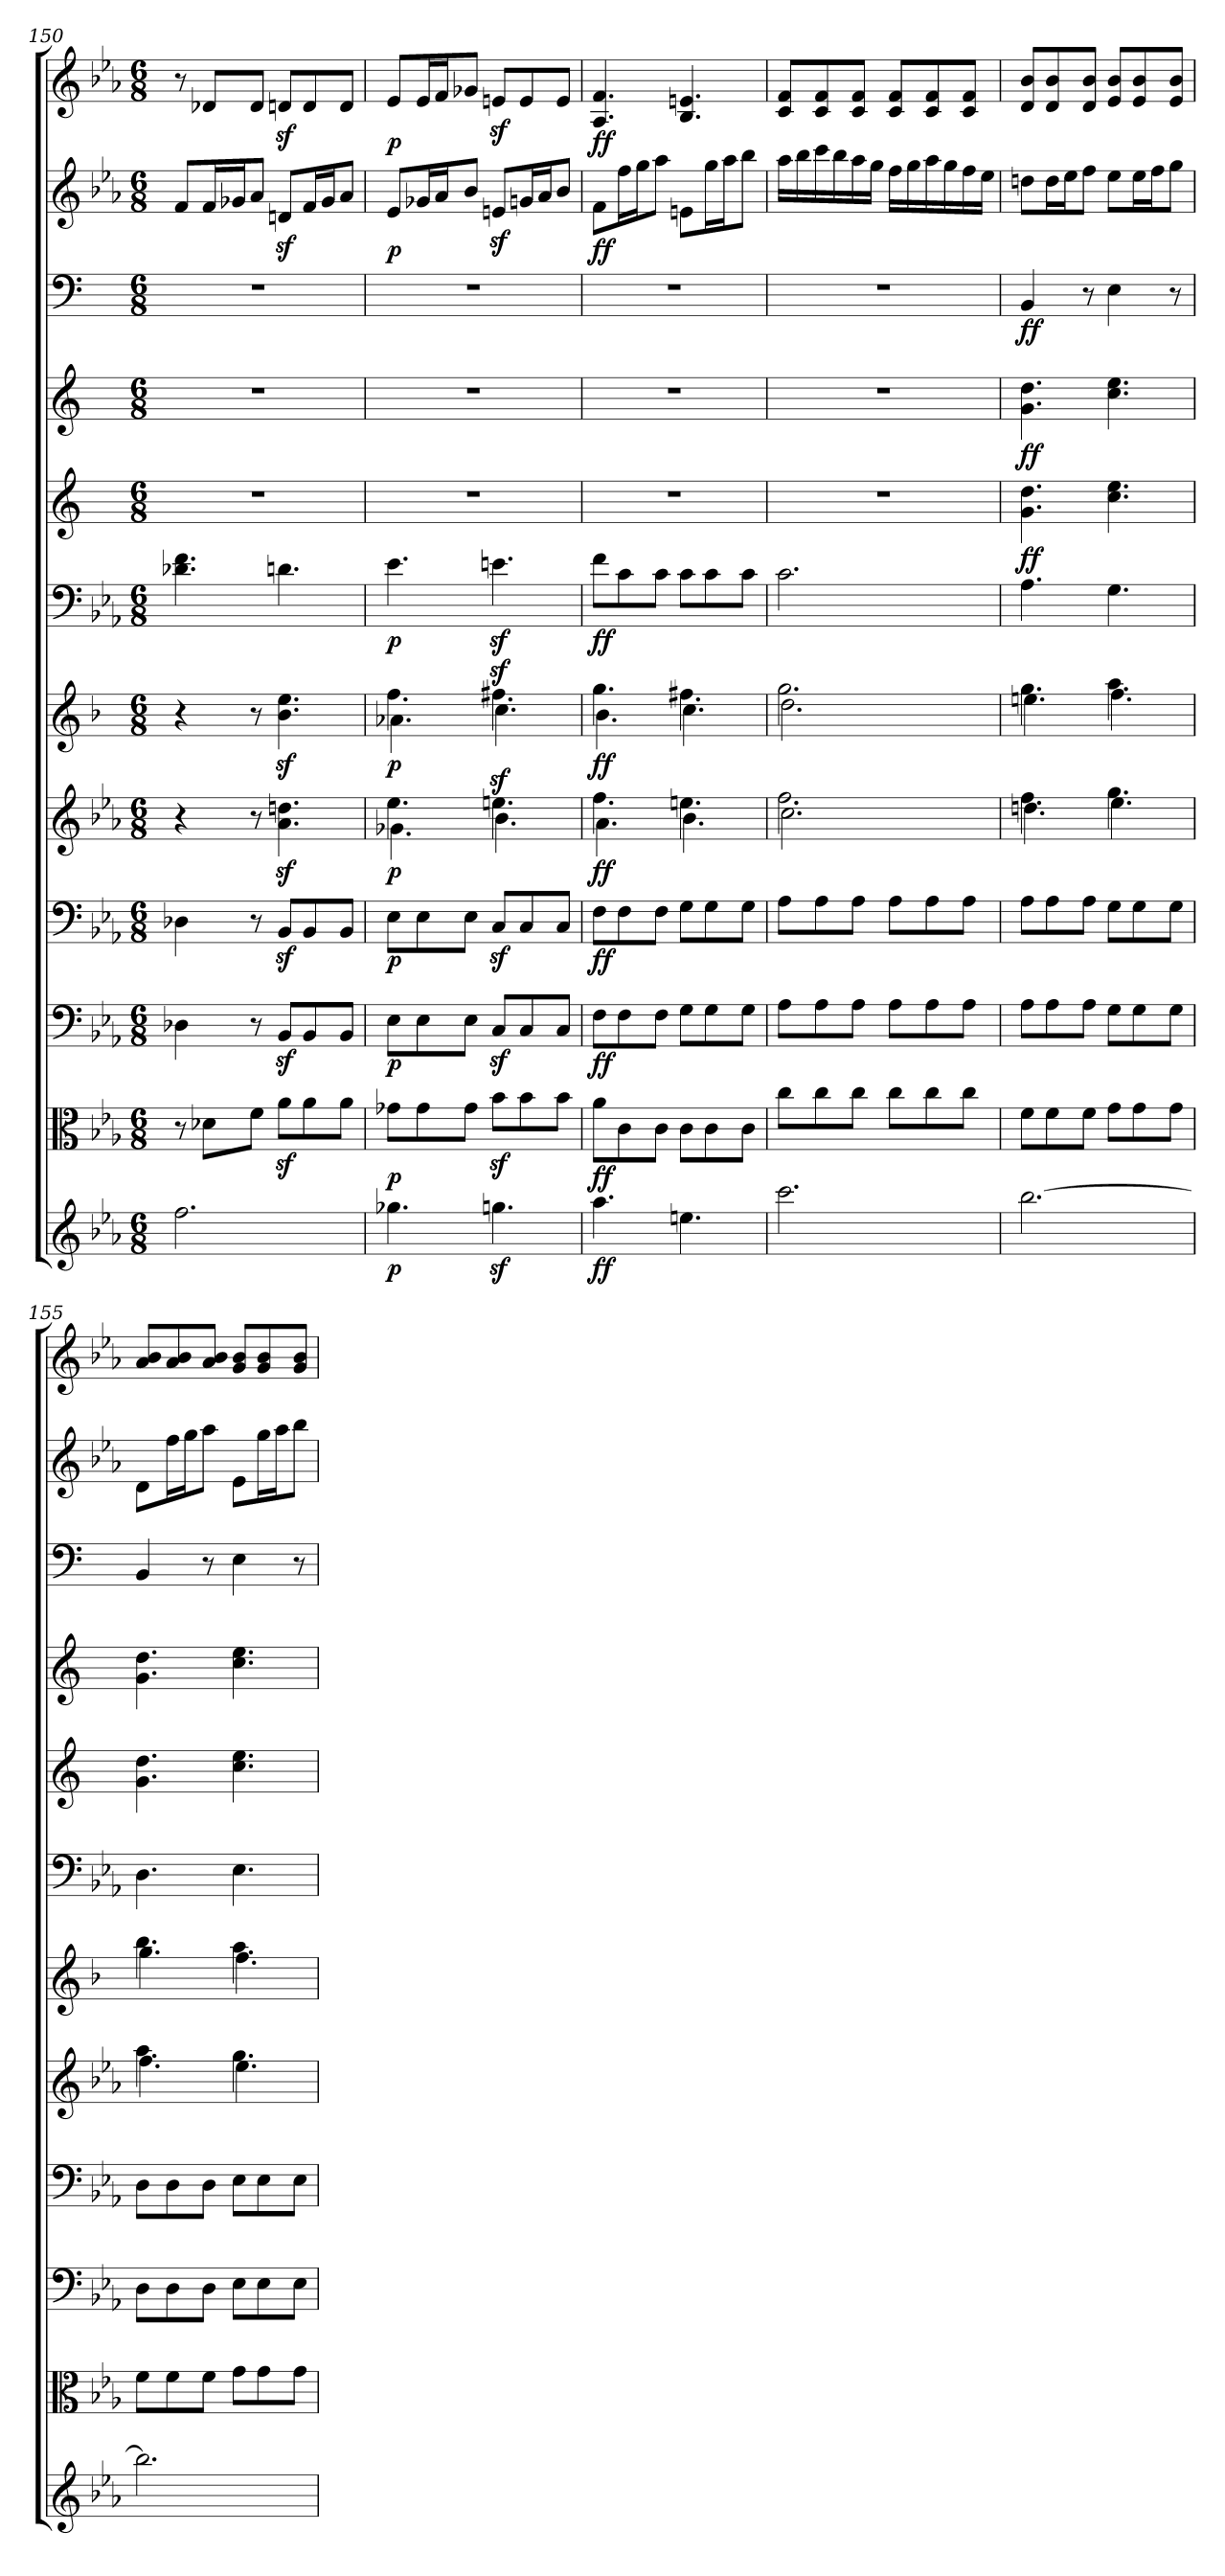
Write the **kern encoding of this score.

**kern	**dynam	**kern	**dynam	**kern	**dynam	**kern	**dynam	**kern	**dynam	**kern	**dynam	**kern	**dynam	**kern	**dynam	**kern	**dynam	**kern	**dynam	**kern	**dynam	**kern	**dynam
*part12	*part12	*part11	*part11	*part10	*part10	*part9	*part9	*part8	*part8	*part7	*part7	*part6	*part6	*part5	*part5	*part4	*part4	*part3	*part3	*part2	*part2	*part1	*part1
*staff12	*staff12	*staff11	*staff11	*staff10	*staff10	*staff9	*staff9	*staff8	*staff8	*staff7	*staff7	*staff6	*staff6	*staff5	*staff5	*staff4	*staff4	*staff3	*staff3	*staff2	*staff2	*staff1	*staff1
*clefG2	*	*clefC3	*	*clefF4	*	*clefF4	*	*clefG2	*	*clefG2	*	*clefF4	*	*clefG2	*	*clefG2	*	*clefF4	*	*clefG2	*	*clefG2	*
*k[b-e-a-]	*	*k[b-e-a-]	*	*k[b-e-a-]	*	*k[b-e-a-]	*	*k[b-e-a-]	*	*k[b-]	*	*k[b-e-a-]	*	*k[]	*	*k[]	*	*k[]	*	*k[b-e-a-]	*	*k[b-e-a-]	*
*c:	*	*c:	*	*c:	*	*c:	*	*c:	*	*	*	*c:	*	*	*	*	*	*	*	*c:	*	*c:	*
*M6/8	*	*M6/8	*	*M6/8	*	*M6/8	*	*M6/8	*	*M6/8	*	*M6/8	*	*M6/8	*	*M6/8	*	*M6/8	*	*M6/8	*	*M6/8	*
=150	=150	=150	=150	=150	=150	=150	=150	=150	=150	=150	=150	=150	=150	=150	=150	=150	=150	=150	=150	=150	=150	=150	=150
2.ff\	.	8r	.	4D-X\	.	4D-X"\	.	4r	.	4r	.	4.d-X\ 4.f\	.	2.r	.	2.r	.	2.r	.	8f/L	.	8r	.
.	.	8d-X\L	.	.	.	.	.	.	.	.	.	.	.	.	.	.	.	.	.	16f/L	.	8d-X/L	.
.	.	.	.	.	.	.	.	.	.	.	.	.	.	.	.	.	.	.	.	16g-X/J	.	.	.
.	.	8f\J	.	8r	.	8r	.	8r	.	8r	.	.	.	.	.	.	.	.	.	8a-/J	.	8d-/J	.
.	.	8a-z\L	.	8BB-z/L	.	8BB-z/L	.	4.a-z\ 4.ddnz\	.	4.b-z\ 4.eez\	.	4.dn\	.	.	.	.	.	.	.	8dnz/L	.	8dnz/L	.
.	.	8a-\	.	8BB-/	.	8BB-/	.	.	.	.	.	.	.	.	.	.	.	.	.	16f/L	.	8d/	.
.	.	.	.	.	.	.	.	.	.	.	.	.	.	.	.	.	.	.	.	16g-/J	.	.	.
.	.	8a-\J	.	8BB-/J	.	8BB-/J	.	.	.	.	.	.	.	.	.	.	.	.	.	8a-/J	.	8d/J	.
=151	=151	=151	=151	=151	=151	=151	=151	=151	=151	=151	=151	=151	=151	=151	=151	=151	=151	=151	=151	=151	=151	=151	=151
*	*	*	*	*	*	*	*	*^	*	*^	*	*	*	*	*	*	*	*	*	*	*	*	*
4.gg-X\	p	8g-X\L	p	8E-\L	p	8E-\L	p	4.ee-\	4.g-X\	p	4.ff\	4.a-X\	p	4.e-\	p	2.r	.	2.r	.	2.r	.	8e-/L	p	8e-/L	p
.	.	8g-\	.	8E-\	.	8E-\	.	.	.	.	.	.	.	.	.	.	.	.	.	.	.	16g-X/L	.	16e-/L	.
.	.	.	.	.	.	.	.	.	.	.	.	.	.	.	.	.	.	.	.	.	.	16a-/J	.	16f/J	.
.	.	8g-\J	.	8E-\J	.	8E-\J	.	.	.	.	.	.	.	.	.	.	.	.	.	.	.	8b-/J	.	8g-X/J	.
4.ggnz\	.	8b-z\L	.	8Cz/L	.	8Cz/L	.	4.eenz>\	4.b-\	.	4.ff#Xz>\	4.cc\	.	4.enz\	.	.	.	.	.	.	.	8enz/L	.	8enz/L	.
.	.	8b-\	.	8C/	.	8C/	.	.	.	.	.	.	.	.	.	.	.	.	.	.	.	16gn/L	.	8e/	.
.	.	.	.	.	.	.	.	.	.	.	.	.	.	.	.	.	.	.	.	.	.	16a-/J	.	.	.
.	.	8b-\J	.	8C/J	.	8C/J	.	.	.	.	.	.	.	.	.	.	.	.	.	.	.	8b-/J	.	8e/J	.
=152	=152	=152	=152	=152	=152	=152	=152	=152	=152	=152	=152	=152	=152	=152	=152	=152	=152	=152	=152	=152	=152	=152	=152	=152	=152
4.aa-\	ff	8a-\L	ff	8F\L	ff	8F\L	ff	4.ff\	4.a-\	ff	4.gg\	4.b-\	ff	8f\L	ff	2.r	.	2.r	.	2.r	.	8f\L	ff	4.A-/ 4.f/	ff
.	.	8c\	.	8F\	.	8F\	.	.	.	.	.	.	.	8c\	.	.	.	.	.	.	.	16ff\L	.	.	.
.	.	.	.	.	.	.	.	.	.	.	.	.	.	.	.	.	.	.	.	.	.	16gg\J	.	.	.
.	.	8c\J	.	8F\J	.	8F\J	.	.	.	.	.	.	.	8c\J	.	.	.	.	.	.	.	8aa-\J	.	.	.
4.een\	.	8c\L	.	8G\L	.	8G\L	.	4.een\	4.b-\	.	4.ff#X\	4.cc\	.	8c\L	.	.	.	.	.	.	.	8en\L	.	4.B-/ 4.en/	.
.	.	8c\	.	8G\	.	8G\	.	.	.	.	.	.	.	8c\	.	.	.	.	.	.	.	16gg\L	.	.	.
.	.	.	.	.	.	.	.	.	.	.	.	.	.	.	.	.	.	.	.	.	.	16aa-\J	.	.	.
.	.	8c\J	.	8G\J	.	8G\J	.	.	.	.	.	.	.	8c\J	.	.	.	.	.	.	.	8bb-\J	.	.	.
=153	=153	=153	=153	=153	=153	=153	=153	=153	=153	=153	=153	=153	=153	=153	=153	=153	=153	=153	=153	=153	=153	=153	=153	=153	=153
2.ccc\	.	8cc\L	.	8A-\L	.	8A-\L	.	2.ff\	2.cc\	.	2.gg\	2.dd\	.	2.c\	.	2.r	.	2.r	.	2.r	.	16aa-\LL	.	8c/ 8f/L	.
.	.	.	.	.	.	.	.	.	.	.	.	.	.	.	.	.	.	.	.	.	.	16bb-\	.	.	.
.	.	8cc\	.	8A-\	.	8A-\	.	.	.	.	.	.	.	.	.	.	.	.	.	.	.	16ccc\	.	8c/ 8f/	.
.	.	.	.	.	.	.	.	.	.	.	.	.	.	.	.	.	.	.	.	.	.	16bb-\	.	.	.
.	.	8cc\J	.	8A-\J	.	8A-\J	.	.	.	.	.	.	.	.	.	.	.	.	.	.	.	16aa-\	.	8c/ 8f/J	.
.	.	.	.	.	.	.	.	.	.	.	.	.	.	.	.	.	.	.	.	.	.	16gg\JJ	.	.	.
.	.	8cc\L	.	8A-\L	.	8A-\L	.	.	.	.	.	.	.	.	.	.	.	.	.	.	.	16ff\LL	.	8c/ 8f/L	.
.	.	.	.	.	.	.	.	.	.	.	.	.	.	.	.	.	.	.	.	.	.	16gg\	.	.	.
.	.	8cc\	.	8A-\	.	8A-\	.	.	.	.	.	.	.	.	.	.	.	.	.	.	.	16aa-\	.	8c/ 8f/	.
.	.	.	.	.	.	.	.	.	.	.	.	.	.	.	.	.	.	.	.	.	.	16gg\	.	.	.
.	.	8cc\J	.	8A-\J	.	8A-\J	.	.	.	.	.	.	.	.	.	.	.	.	.	.	.	16ff\	.	8c/ 8f/J	.
.	.	.	.	.	.	.	.	.	.	.	.	.	.	.	.	.	.	.	.	.	.	16ee-\JJ	.	.	.
=154	=154	=154	=154	=154	=154	=154	=154	=154	=154	=154	=154	=154	=154	=154	=154	=154	=154	=154	=154	=154	=154	=154	=154	=154	=154
[2.bb-\	.	8f\L	.	8A-\L	.	8A-\L	.	4.ff\	4.ddn\	.	4.gg\	4.een\	.	4.A-\	.	4.g\ 4.dd\	ff	4.g\ 4.dd\	ff	4BB/	ff	8ddn\L	.	8d/ 8b-/L	.
.	.	8f\	.	8A-\	.	8A-\	.	.	.	.	.	.	.	.	.	.	.	.	.	.	.	16dd\L	.	8d/ 8b-/	.
.	.	.	.	.	.	.	.	.	.	.	.	.	.	.	.	.	.	.	.	.	.	16ee-\J	.	.	.
.	.	8f\J	.	8A-\J	.	8A-\J	.	.	.	.	.	.	.	.	.	.	.	.	.	8r	.	8ff\J	.	8d/ 8b-/J	.
.	.	8g\L	.	8G\L	.	8G\L	.	4.gg\	4.ee-\	.	4.aa\	4.ff\	.	4.G\	.	4.cc\ 4.ee\	.	4.cc\ 4.ee\	.	4E\	.	8ee-\L	.	8e-/ 8b-/L	.
.	.	8g\	.	8G\	.	8G\	.	.	.	.	.	.	.	.	.	.	.	.	.	.	.	16ee-\L	.	8e-/ 8b-/	.
.	.	.	.	.	.	.	.	.	.	.	.	.	.	.	.	.	.	.	.	.	.	16ff\J	.	.	.
.	.	8g\J	.	8G\J	.	8G\J	.	.	.	.	.	.	.	.	.	.	.	.	.	8r	.	8gg\J	.	8e-/ 8b-/J	.
=155	=155	=155	=155	=155	=155	=155	=155	=155	=155	=155	=155	=155	=155	=155	=155	=155	=155	=155	=155	=155	=155	=155	=155	=155	=155
2.bb-\]	.	8f\L	.	8D\L	.	8D\L	.	4.aa-\	4.ff\	.	4.bb-\	4.gg\	.	4.D\	.	4.g\ 4.dd\	.	4.g\ 4.dd\	.	4BB/	.	8d\L	.	8a-/ 8b-/L	.
.	.	8f\	.	8D\	.	8D\	.	.	.	.	.	.	.	.	.	.	.	.	.	.	.	16ff\L	.	8a-/ 8b-/	.
.	.	.	.	.	.	.	.	.	.	.	.	.	.	.	.	.	.	.	.	.	.	16gg\J	.	.	.
.	.	8f\J	.	8D\J	.	8D\J	.	.	.	.	.	.	.	.	.	.	.	.	.	8r	.	8aa-\J	.	8a-/ 8b-/J	.
.	.	8g\L	.	8E-\L	.	8E-\L	.	4.gg\	4.ee-\	.	4.aa\	4.ff\	.	4.E-\	.	4.cc\ 4.ee\	.	4.cc\ 4.ee\	.	4E\	.	8e-\L	.	8g/ 8b-/L	.
.	.	8g\	.	8E-\	.	8E-\	.	.	.	.	.	.	.	.	.	.	.	.	.	.	.	16gg\L	.	8g/ 8b-/	.
.	.	.	.	.	.	.	.	.	.	.	.	.	.	.	.	.	.	.	.	.	.	16aa-\J	.	.	.
.	.	8g\J	.	8E-\J	.	8E-\J	.	.	.	.	.	.	.	.	.	.	.	.	.	8r	.	8bb-\J	.	8g/ 8b-/J	.
*	*	*	*	*	*	*	*	*v	*v	*	*	*	*	*	*	*	*	*	*	*	*	*	*	*	*
*	*	*	*	*	*	*	*	*	*	*v	*v	*	*	*	*	*	*	*	*	*	*	*	*	*
=	=	=	=	=	=	=	=	=	=	=	=	=	=	=	=	=	=	=	=	=	=	=	=
*-	*-	*-	*-	*-	*-	*-	*-	*-	*-	*-	*-	*-	*-	*-	*-	*-	*-	*-	*-	*-	*-	*-	*-
